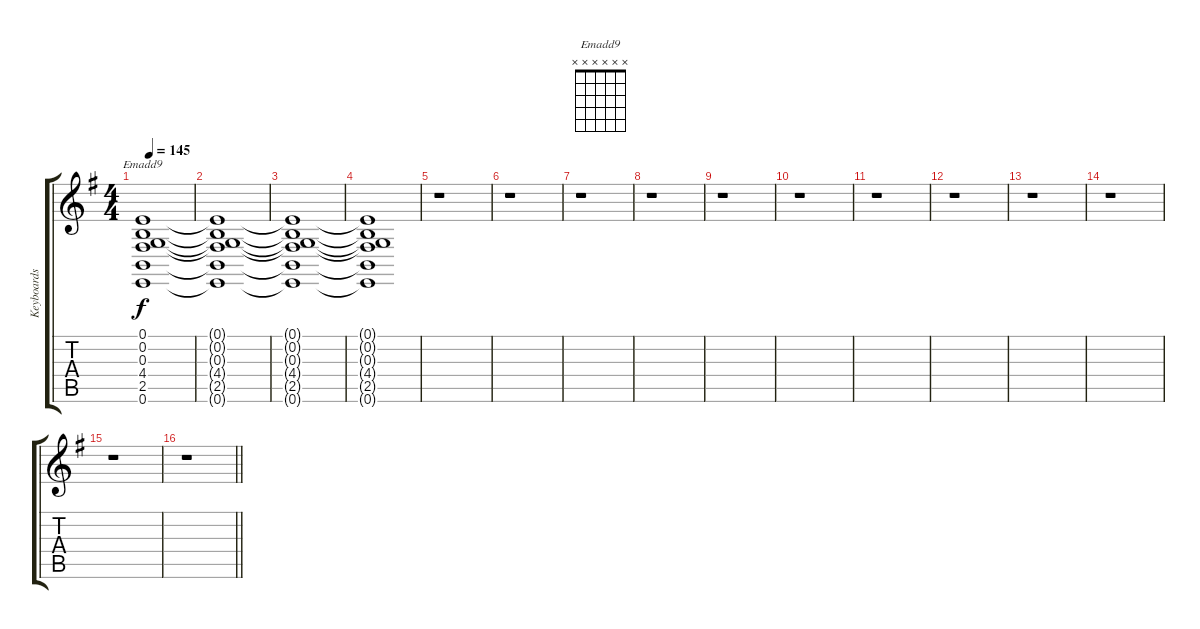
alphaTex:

\track ("Keyboards 1" "Keyboards ") {instrument pad2warm}
\staff {score tabs}
\tuning (E4 B3 G3 D3 A2 E2) {hide}
\chord ("Emadd9" x x x x x x)
\ts (4 4)
\tempo 145
\clef g2
\ks g
(0.1 0.2 0.3 4.4 2.5 0.6).1{ch "Emadd9" dy f} |
(0.1{t} 0.2{t} 0.3{t} 4.4{t} 2.5{t} 0.6{t}).1 |
(0.1{t} 0.2{t} 0.3{t} 4.4{t} 2.5{t} 0.6{t}).1 |
(0.1{t} 0.2{t} 0.3{t} 4.4{t} 2.5{t} 0.6{t}).1 |
r.1 |
r.1 |
r.1 |
r.1 |
r.1 |
r.1 |
r.1 |
r.1 |
r.1 |
r.1 |
r.1 |
\barLineRight lightlight
r.1
